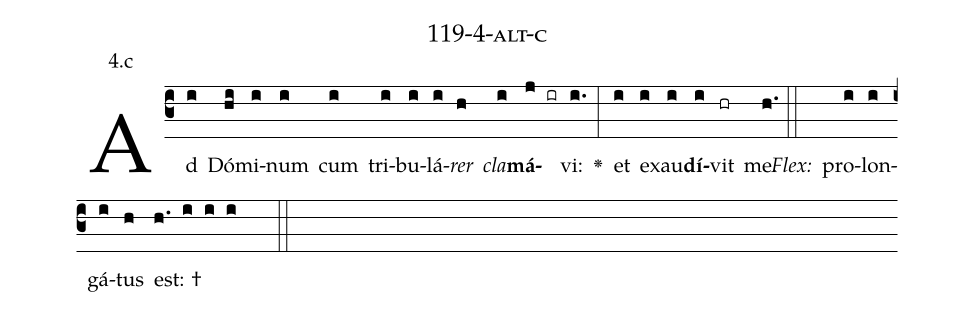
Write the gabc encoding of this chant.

name: 119-4-alt-c;
annotation: 4.c;
%%
(c3)Ad(i) Dó(hi)mi(i)num(i) cum(i) tri(i)bu(i)lá(i)<i>rer</i>(h) <i>cla</i>(i)<b>má</b>(j ir)vi:(i.) <v>\greheightstar</v>(:) et(i) ex(i)au(i)<b>dí</b>(i)vit(hr) me.(h.) (::)
<i>Flex:</i>()  pro(i)lon(i)gá(i)tus(h) est: †(h. i i i  ::)

%E(i) u(i) o(i) u(i) a(i) e.(h.) (::)
